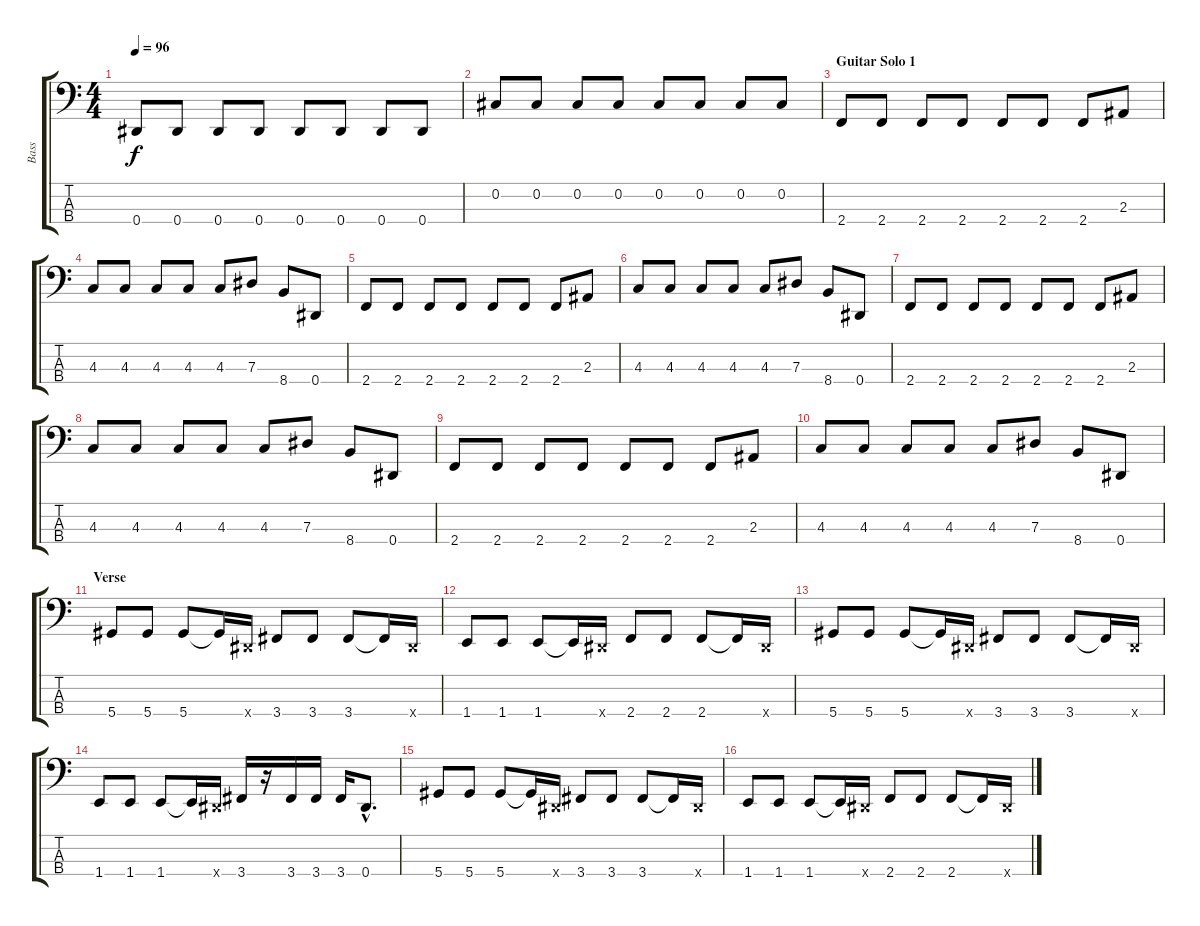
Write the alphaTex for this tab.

\track ("Bass" "Bass") {instrument electricbassfinger}
\staff {score tabs}
\tuning (Gb2 Db2 Ab1 Eb1) {hide}
\ts (4 4)
\tempo 96
\clef f4
\ks c
0.4.8{dy f} 0.4.8 0.4.8 0.4.8 0.4.8 0.4.8 0.4.8 0.4.8 |
0.2.8 0.2.8 0.2.8 0.2.8 0.2.8 0.2.8 0.2.8 0.2.8 |
\section ("" "Guitar Solo 1")
2.4.8 2.4.8 2.4.8 2.4.8 2.4.8 2.4.8 2.4.8 2.3.8 |
4.3.8 4.3.8 4.3.8 4.3.8 4.3.8 7.3.8 8.4.8 0.4.8 |
2.4.8 2.4.8 2.4.8 2.4.8 2.4.8 2.4.8 2.4.8 2.3.8 |
4.3.8 4.3.8 4.3.8 4.3.8 4.3.8 7.3.8 8.4.8 0.4.8 |
2.4.8 2.4.8 2.4.8 2.4.8 2.4.8 2.4.8 2.4.8 2.3.8 |
4.3.8 4.3.8 4.3.8 4.3.8 4.3.8 7.3.8 8.4.8 0.4.8 |
2.4.8 2.4.8 2.4.8 2.4.8 2.4.8 2.4.8 2.4.8 2.3.8 |
4.3.8 4.3.8 4.3.8 4.3.8 4.3.8 7.3.8 8.4.8 0.4.8 |
\section ("" "Verse")
5.4.8 5.4.8 5.4.8 5.4{t}.16 0.4{x}.16 3.4.8 3.4.8 3.4.8 3.4{t}.16 0.4{x}.16 |
1.4.8 1.4.8 1.4.8 1.4{t}.16 0.4{x}.16 2.4.8 2.4.8 2.4.8 2.4{t}.16 0.4{x}.16 |
5.4.8 5.4.8 5.4.8 5.4{t}.16 0.4{x}.16 3.4.8 3.4.8 3.4.8 3.4{t}.16 0.4{x}.16 |
1.4.8 1.4.8 1.4.8 1.4{t}.16 0.4{x}.16 3.4.16 r.16 3.4.16 3.4.16 3.4.16 0.4{hac}.8{d} |
5.4.8 5.4.8 5.4.8 5.4{t}.16 0.4{x}.16 3.4.8 3.4.8 3.4.8 3.4{t}.16 0.4{x}.16 |
1.4.8 1.4.8 1.4.8 1.4{t}.16 0.4{x}.16 2.4.8 2.4.8 2.4.8 2.4{t}.16 0.4{x}.16
